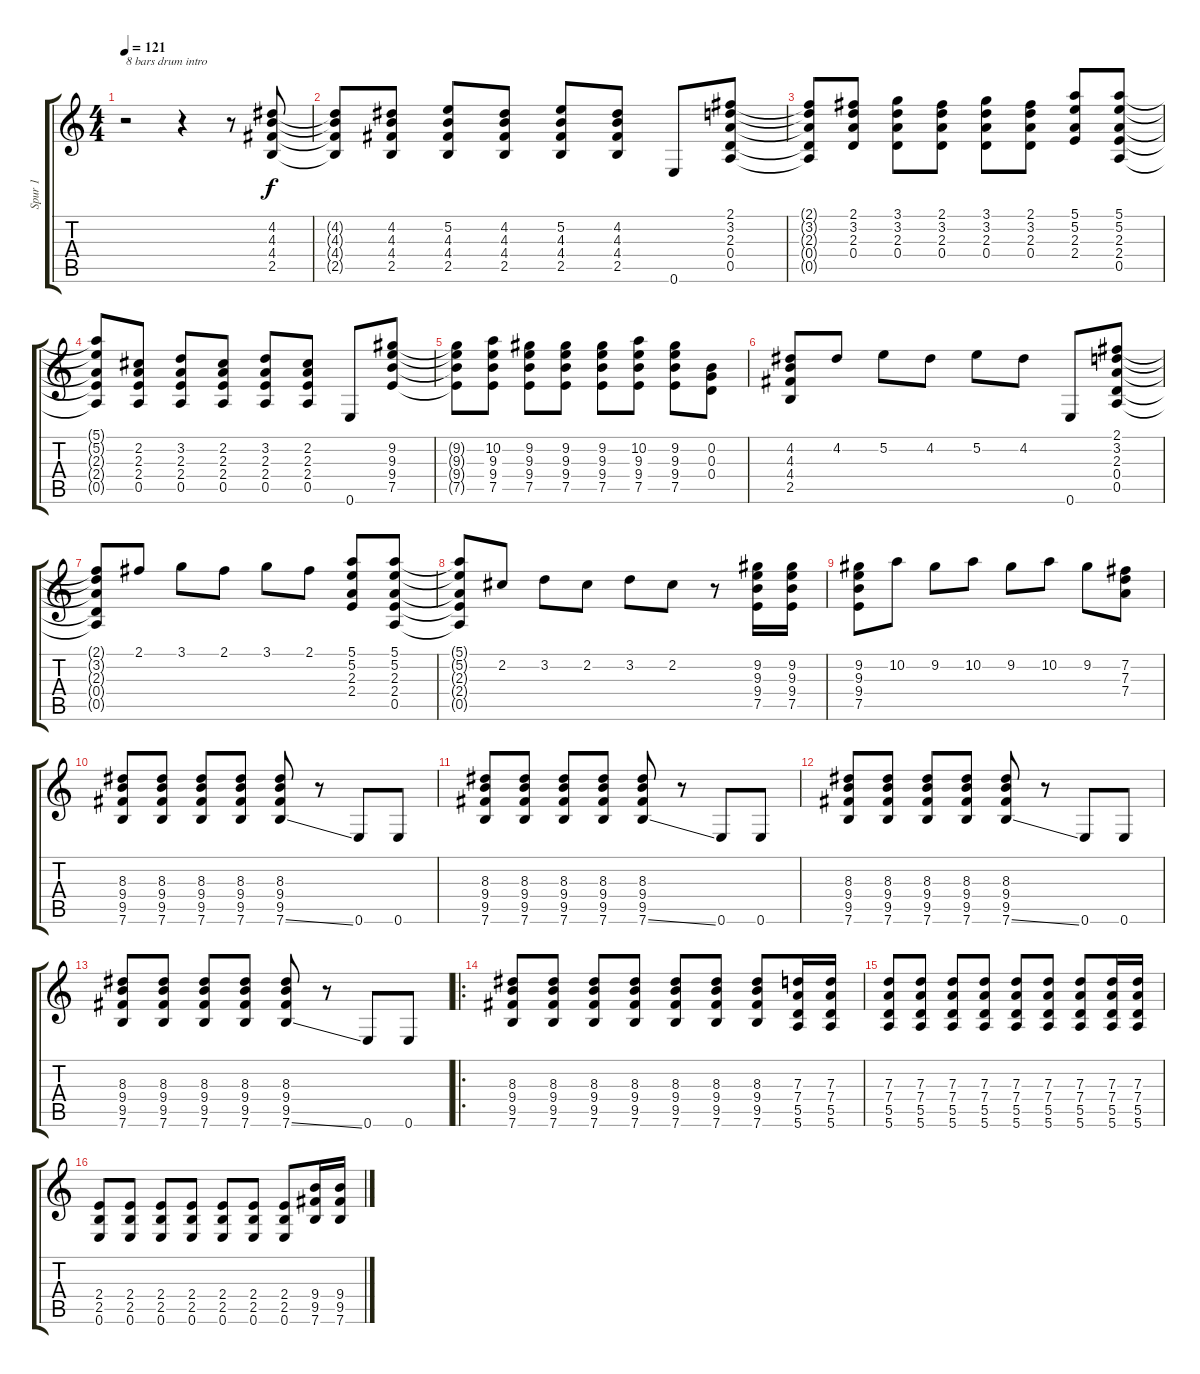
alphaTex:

\track ("Spur 1" "Spur 1") {instrument electricguitarclean}
\staff {score tabs}
\tuning (E4 B3 G3 D3 A2 E2) {hide}
\ts (4 4)
\tempo 121
\clef g2
\ks c
r.2{txt "8 bars drum intro" dy f instrument electricguitarclean} r.4 r.8 (4.2 4.3 4.4 2.5).8 |
(4.2{t} 4.3{t} 4.4{t} 2.5{t}).8 (4.2 4.3 4.4 2.5).8 (5.2 4.3 4.4 2.5).8 (4.2 4.3 4.4 2.5).8 (5.2 4.3 4.4 2.5).8 (4.2 4.3 4.4 2.5).8 0.6.8 (2.1 3.2 2.3 0.4 0.5).8 |
(2.1{t} 3.2{t} 2.3{t} 0.4{t} 0.5{t}).8 (2.1 3.2 2.3 0.4).8 (3.1 3.2 2.3 0.4).8 (2.1 3.2 2.3 0.4).8 (3.1 3.2 2.3 0.4).8 (2.1 3.2 2.3 0.4).8 (5.1 5.2 2.3 2.4).8 (5.1 5.2 2.3 2.4 0.5).8 |
(5.1{t} 5.2{t} 2.3{t} 2.4{t} 0.5{t}).8 (2.2 2.3 2.4 0.5).8 (3.2 2.3 2.4 0.5).8 (2.2 2.3 2.4 0.5).8 (3.2 2.3 2.4 0.5).8 (2.2 2.3 2.4 0.5).8 0.6.8 (9.2 9.3 9.4 7.5).8 |
(9.2{t} 9.3{t} 9.4{t} 7.5{t}).8 (10.2 9.3 9.4 7.5).8 (9.2 9.3 9.4 7.5).8 (9.2 9.3 9.4 7.5).8 (9.2 9.3 9.4 7.5).8 (10.2 9.3 9.4 7.5).8 (9.2 9.3 9.4 7.5).8 (0.2 0.3 0.4).8 |
(4.2 4.3 4.4 2.5).8 4.2.8 5.2.8 4.2.8 5.2.8 4.2.8 0.6.8 (2.1 3.2 2.3 0.4 0.5).8 |
(2.1{t} 3.2{t} 2.3{t} 0.4{t} 0.5{t}).8 2.1.8 3.1.8 2.1.8 3.1.8 2.1.8 (5.1 5.2 2.3 2.4).8 (5.1 5.2 2.3 2.4 0.5).8 |
(5.1{t} 5.2{t} 2.3{t} 2.4{t} 0.5{t}).8 2.2.8 3.2.8 2.2.8 3.2.8 2.2.8 r.8 (9.2 9.3 9.4 7.5).16 (9.2 9.3 9.4 7.5).16 |
(9.2 9.3 9.4 7.5).8 10.2.8 9.2.8 10.2.8 9.2.8 10.2.8 9.2.8 (7.2 7.3 7.4).8 |
(8.3 9.4 9.5 7.6).8 (8.3 9.4 9.5 7.6).8 (8.3 9.4 9.5 7.6).8 (8.3 9.4 9.5 7.6).8 (8.3 9.4 9.5 7.6{ss}).8 r.8 0.6.8 0.6.8 |
(8.3 9.4 9.5 7.6).8 (8.3 9.4 9.5 7.6).8 (8.3 9.4 9.5 7.6).8 (8.3 9.4 9.5 7.6).8 (8.3 9.4 9.5 7.6{ss}).8 r.8 0.6.8 0.6.8 |
(8.3 9.4 9.5 7.6).8 (8.3 9.4 9.5 7.6).8 (8.3 9.4 9.5 7.6).8 (8.3 9.4 9.5 7.6).8 (8.3 9.4 9.5 7.6{ss}).8 r.8 0.6.8 0.6.8 |
(8.3 9.4 9.5 7.6).8 (8.3 9.4 9.5 7.6).8 (8.3 9.4 9.5 7.6).8 (8.3 9.4 9.5 7.6).8 (8.3 9.4 9.5 7.6{ss}).8 r.8 0.6.8 0.6.8 |
\ro
(8.3 9.4 9.5 7.6).8 (8.3 9.4 9.5 7.6).8 (8.3 9.4 9.5 7.6).8 (8.3 9.4 9.5 7.6).8 (8.3 9.4 9.5 7.6).8 (8.3 9.4 9.5 7.6).8 (8.3 9.4 9.5 7.6).8 (7.3 7.4 5.5 5.6).16 (7.3 7.4 5.5 5.6).16 |
(7.3 7.4 5.5 5.6).8 (7.3 7.4 5.5 5.6).8 (7.3 7.4 5.5 5.6).8 (7.3 7.4 5.5 5.6).8 (7.3 7.4 5.5 5.6).8 (7.3 7.4 5.5 5.6).8 (7.3 7.4 5.5 5.6).8 (7.3 7.4 5.5 5.6).16 (7.3 7.4 5.5 5.6).16 |
(2.4 2.5 0.6).8 (2.4 2.5 0.6).8 (2.4 2.5 0.6).8 (2.4 2.5 0.6).8 (2.4 2.5 0.6).8 (2.4 2.5 0.6).8 (2.4 2.5 0.6).8 (9.4 9.5 7.6).16 (9.4 9.5 7.6).16
